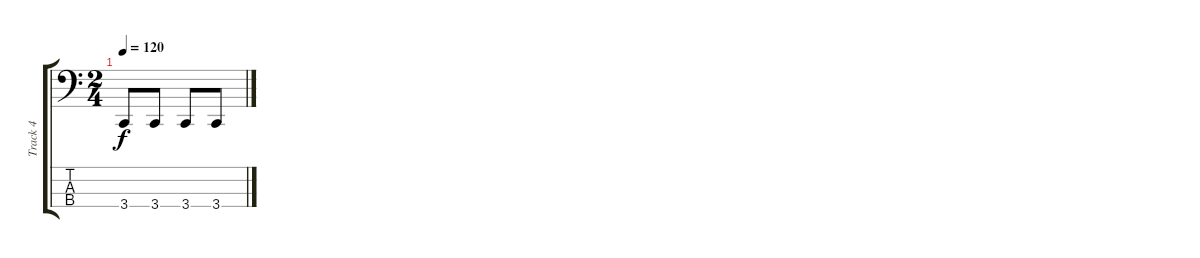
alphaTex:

\track ("Track 4" "Track 4") {instrument electricbasspick}
\staff {score tabs}
\tuning (D2 A1 E1 A0) {hide}
\ts (2 4)
\tempo 120
\clef f4
\ks c
3.4.8{dy f} 3.4.8 3.4.8 3.4.8
